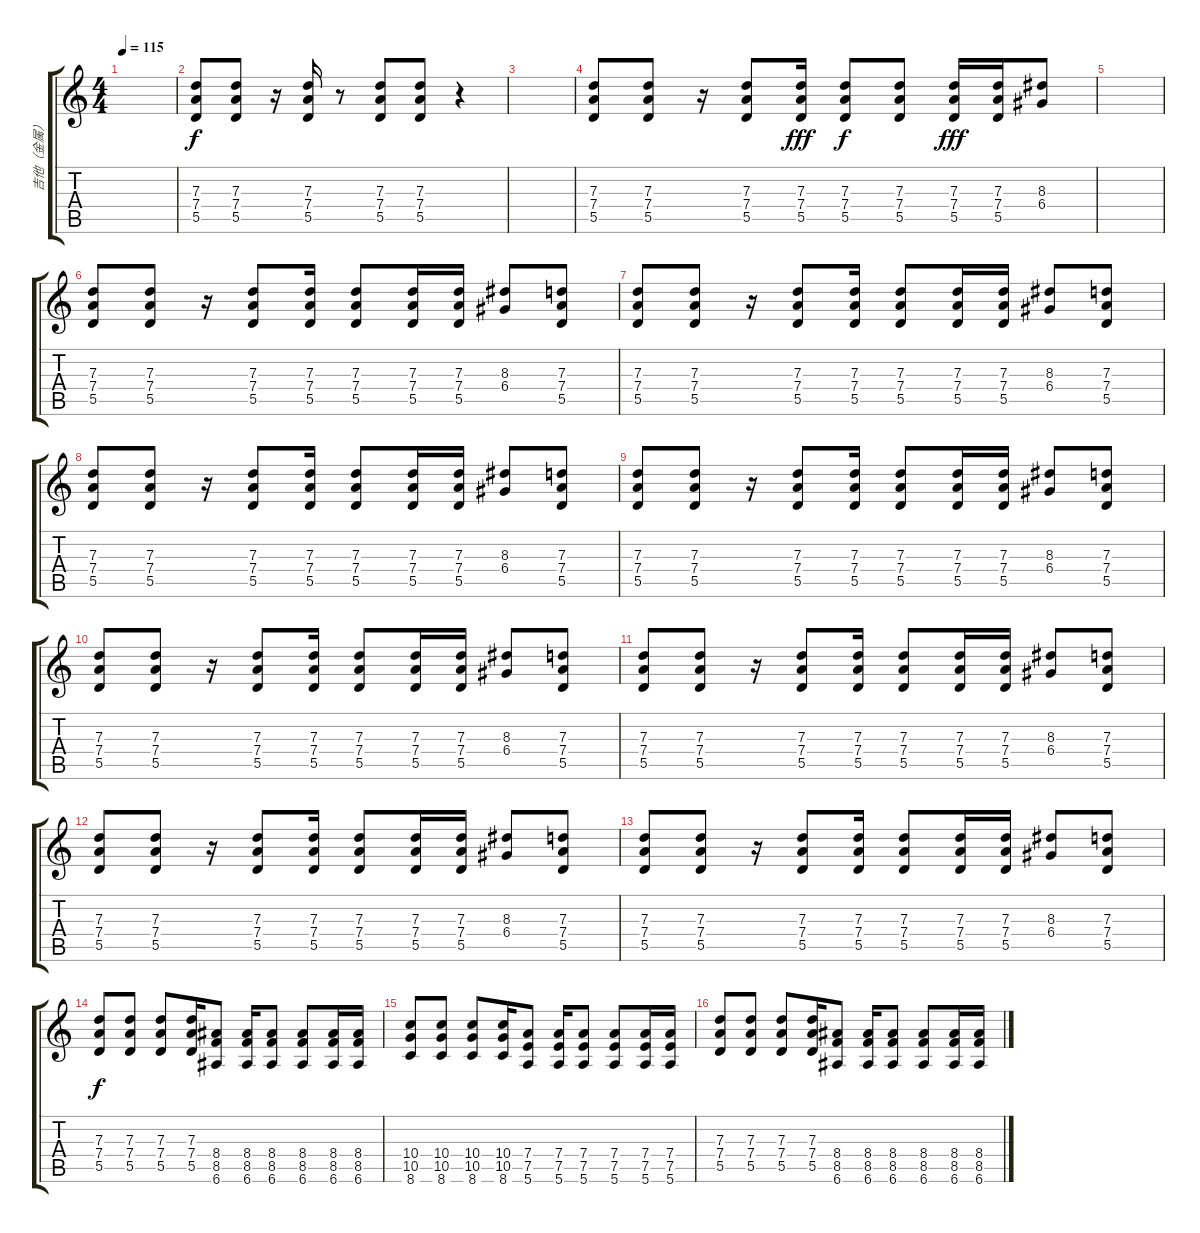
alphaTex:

\track ("吉他（金属）" "吉他（金属）") {instrument distortionguitar}
\staff {score tabs}
\tuning (E4 B3 G3 D3 A2 E2) {hide}
\ts (4 4)
\tempo 115
\clef g2
\ks c
|
(7.3 7.4 5.5).8 (7.3 7.4 5.5).8 r.16 (7.3 7.4 5.5).16 r.8 (7.3 7.4 5.5).8 (7.3 7.4 5.5).8 r.4 |
|
(7.3 7.4 5.5).8 (7.3 7.4 5.5).8 r.16 (7.3 7.4 5.5).8 (7.3 7.4 5.5).16{dy fff} (7.3 7.4 5.5).8{dy f} (7.3 7.4 5.5).8 (7.3 7.4 5.5).16{dy fff} (7.3 7.4 5.5).16 (8.3 6.4).8 |
|
(7.3 7.4 5.5).8 (7.3 7.4 5.5).8 r.16 (7.3 7.4 5.5).8 (7.3 7.4 5.5).16 (7.3 7.4 5.5).8 (7.3 7.4 5.5).16 (7.3 7.4 5.5).16 (8.3 6.4).8 (7.3 7.4 5.5).8 |
(7.3 7.4 5.5).8 (7.3 7.4 5.5).8 r.16 (7.3 7.4 5.5).8 (7.3 7.4 5.5).16 (7.3 7.4 5.5).8 (7.3 7.4 5.5).16 (7.3 7.4 5.5).16 (8.3 6.4).8 (7.3 7.4 5.5).8 |
(7.3 7.4 5.5).8 (7.3 7.4 5.5).8 r.16 (7.3 7.4 5.5).8 (7.3 7.4 5.5).16 (7.3 7.4 5.5).8 (7.3 7.4 5.5).16 (7.3 7.4 5.5).16 (8.3 6.4).8 (7.3 7.4 5.5).8 |
(7.3 7.4 5.5).8 (7.3 7.4 5.5).8 r.16 (7.3 7.4 5.5).8 (7.3 7.4 5.5).16 (7.3 7.4 5.5).8 (7.3 7.4 5.5).16 (7.3 7.4 5.5).16 (8.3 6.4).8 (7.3 7.4 5.5).8 |
(7.3 7.4 5.5).8 (7.3 7.4 5.5).8 r.16 (7.3 7.4 5.5).8 (7.3 7.4 5.5).16 (7.3 7.4 5.5).8 (7.3 7.4 5.5).16 (7.3 7.4 5.5).16 (8.3 6.4).8 (7.3 7.4 5.5).8 |
(7.3 7.4 5.5).8 (7.3 7.4 5.5).8 r.16 (7.3 7.4 5.5).8 (7.3 7.4 5.5).16 (7.3 7.4 5.5).8 (7.3 7.4 5.5).16 (7.3 7.4 5.5).16 (8.3 6.4).8 (7.3 7.4 5.5).8 |
(7.3 7.4 5.5).8 (7.3 7.4 5.5).8 r.16 (7.3 7.4 5.5).8 (7.3 7.4 5.5).16 (7.3 7.4 5.5).8 (7.3 7.4 5.5).16 (7.3 7.4 5.5).16 (8.3 6.4).8 (7.3 7.4 5.5).8 |
(7.3 7.4 5.5).8 (7.3 7.4 5.5).8 r.16 (7.3 7.4 5.5).8 (7.3 7.4 5.5).16 (7.3 7.4 5.5).8 (7.3 7.4 5.5).16 (7.3 7.4 5.5).16 (8.3 6.4).8 (7.3 7.4 5.5).8 |
(7.3 7.4 5.5).8{dy f} (7.3 7.4 5.5).8 (7.3 7.4 5.5).8 (7.3 7.4 5.5).16 (8.4 8.5 6.6).8 (8.4 8.5 6.6).16 (8.4 8.5 6.6).8 (8.4 8.5 6.6).8 (8.4 8.5 6.6).16 (8.4 8.5 6.6).16 |
(10.4 10.5 8.6).8 (10.4 10.5 8.6).8 (10.4 10.5 8.6).8 (10.4 10.5 8.6).16 (7.4 7.5 5.6).8 (7.4 7.5 5.6).16 (7.4 7.5 5.6).8 (7.4 7.5 5.6).8 (7.4 7.5 5.6).16 (7.4 7.5 5.6).16 |
(7.3 7.4 5.5).8 (7.3 7.4 5.5).8 (7.3 7.4 5.5).8 (7.3 7.4 5.5).16 (8.4 8.5 6.6).8 (8.4 8.5 6.6).16 (8.4 8.5 6.6).8 (8.4 8.5 6.6).8 (8.4 8.5 6.6).16 (8.4 8.5 6.6).16
